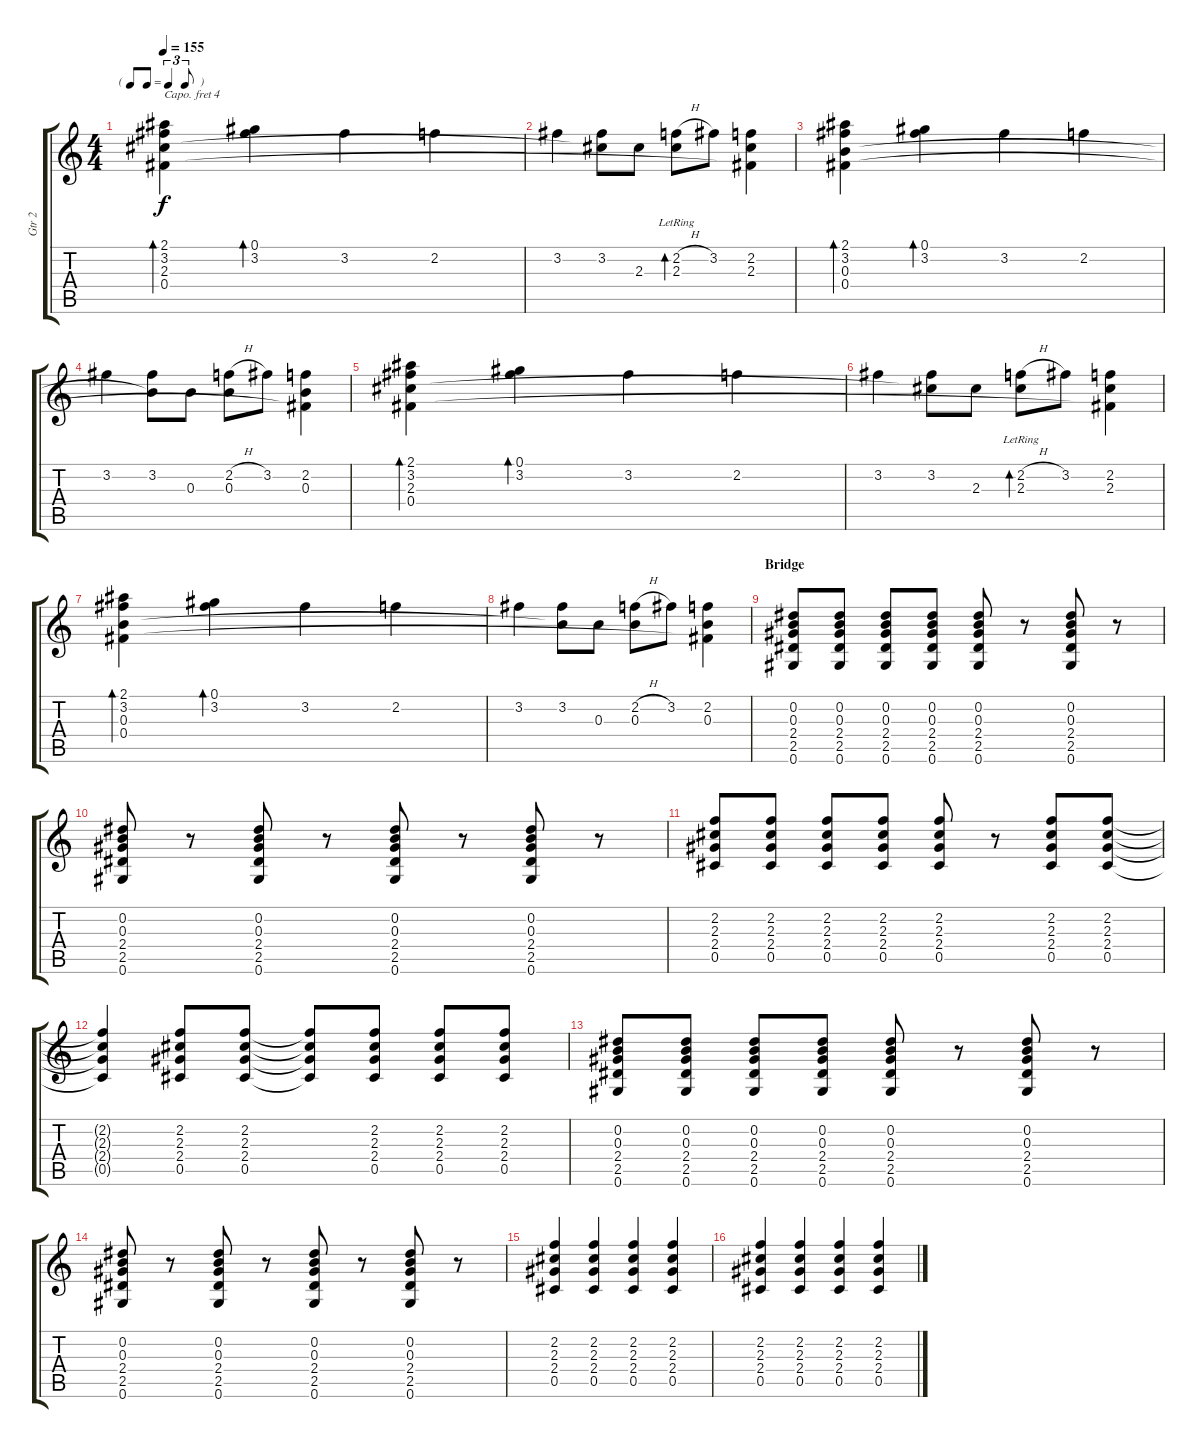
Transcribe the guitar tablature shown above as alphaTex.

\track ("Gtr 2" "Gtr 2") {instrument overdrivenguitar}
\staff {score tabs}
\capo 4
\tuning (E4 B3 G3 D3 A2 E2) {hide}
\ts (4 4)
\tf triplet8th
\tempo 155
\clef g2
\ks c
(2.1 3.2 2.3 0.4).4{bd 240 dy f} (0.1 3.2).4{bd 120} 3.2.4 2.2.4 |
3.2.4 (3.2 2.3{t}).8 2.3.8 (2.2{h} 2.3{lr}).8{bd 120} 3.2.8 (2.2 2.3 0.4{t}).4 |
(2.1 3.2 0.3 0.4).4{bd 240} (0.1 3.2).4{bd 120} 3.2.4 2.2.4 |
3.2.4 (3.2 0.3{t}).8 0.3.8 (2.2{h} 0.3).8 3.2.8 (2.2 0.3 0.4{t}).4 |
(2.1 3.2 2.3 0.4).4{bd 240} (0.1 3.2).4{bd 120} 3.2.4 2.2.4 |
3.2.4 (3.2 2.3{t}).8 2.3.8 (2.2{h} 2.3{lr}).8{bd 120} 3.2.8 (2.2 2.3 0.4{t}).4 |
(2.1 3.2 0.3 0.4).4{bd 240} (0.1 3.2).4{bd 120} 3.2.4 2.2.4 |
3.2.4 (3.2 0.3{t}).8 0.3.8 (2.2{h} 0.3).8 3.2.8 (2.2 0.3 0.4{t}).4 |
\section ("" "Bridge")
(0.2 0.3 2.4 2.5 0.6).8{volume 6 instrument overdrivenguitar} (0.2 0.3 2.4 2.5 0.6).8 (0.2 0.3 2.4 2.5 0.6).8 (0.2 0.3 2.4 2.5 0.6).8 (0.2 0.3 2.4 2.5 0.6).8 r.8 (0.2 0.3 2.4 2.5 0.6).8 r.8 |
(0.2 0.3 2.4 2.5 0.6).8 r.8 (0.2 0.3 2.4 2.5 0.6).8 r.8 (0.2 0.3 2.4 2.5 0.6).8 r.8 (0.2 0.3 2.4 2.5 0.6).8 r.8 |
(2.2 2.3 2.4 0.5).8 (2.2 2.3 2.4 0.5).8 (2.2 2.3 2.4 0.5).8 (2.2 2.3 2.4 0.5).8 (2.2 2.3 2.4 0.5).8 r.8 (2.2 2.3 2.4 0.5).8 (2.2 2.3 2.4 0.5).8 |
(2.2{t} 2.3{t} 2.4{t} 0.5{t}).4 (2.2 2.3 2.4 0.5).8 (2.2 2.3 2.4 0.5).8 (2.2{t} 2.3{t} 2.4{t} 0.5{t}).8 (2.2 2.3 2.4 0.5).8 (2.2 2.3 2.4 0.5).8 (2.2 2.3 2.4 0.5).8 |
(0.2 0.3 2.4 2.5 0.6).8 (0.2 0.3 2.4 2.5 0.6).8 (0.2 0.3 2.4 2.5 0.6).8 (0.2 0.3 2.4 2.5 0.6).8 (0.2 0.3 2.4 2.5 0.6).8 r.8 (0.2 0.3 2.4 2.5 0.6).8 r.8 |
(0.2 0.3 2.4 2.5 0.6).8 r.8 (0.2 0.3 2.4 2.5 0.6).8 r.8 (0.2 0.3 2.4 2.5 0.6).8 r.8 (0.2 0.3 2.4 2.5 0.6).8 r.8 |
(2.2 2.3 2.4 0.5).4{volume 10} (2.2 2.3 2.4 0.5).4 (2.2 2.3 2.4 0.5).4 (2.2 2.3 2.4 0.5).4 |
(2.2 2.3 2.4 0.5).4 (2.2 2.3 2.4 0.5).4 (2.2 2.3 2.4 0.5).4 (2.2 2.3 2.4 0.5).4
